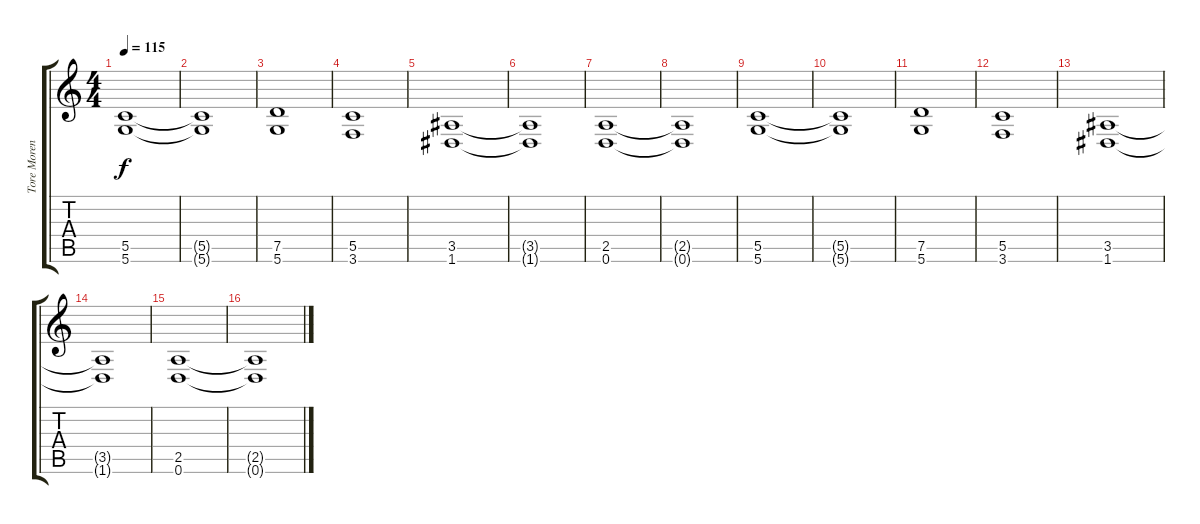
\track ("Tore Moren Rhythm 2" "Tore Moren") {instrument overdrivenguitar}
\staff {score tabs}
\tuning (D4 A3 F3 C3 G2 D2) {hide}
\ts (4 4)
\tempo 115
\clef g2
\ks c
(5.5 5.6).1{dy f instrument overdrivenguitar} |
(5.5{t} 5.6{t}).1 |
(7.5 5.6).1 |
(5.5 3.6).1 |
(3.5 1.6).1 |
(3.5{t} 1.6{t}).1 |
(2.5 0.6).1 |
(2.5{t} 0.6{t}).1 |
(5.5 5.6).1 |
(5.5{t} 5.6{t}).1 |
(7.5 5.6).1 |
(5.5 3.6).1 |
(3.5 1.6).1 |
(3.5{t} 1.6{t}).1 |
(2.5 0.6).1 |
(2.5{t} 0.6{t}).1
